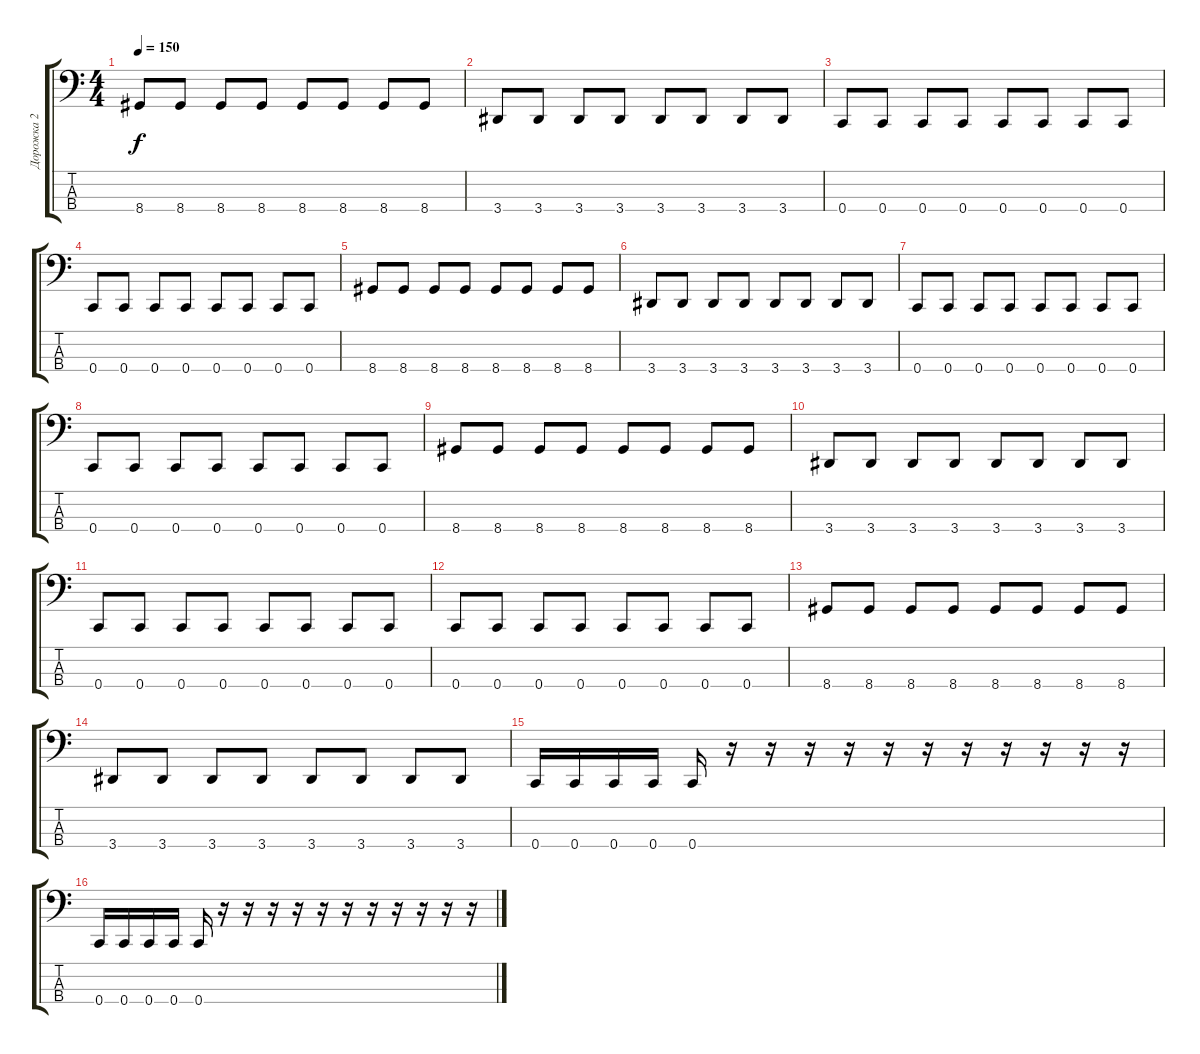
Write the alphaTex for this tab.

\track ("Дорожка 2" "Дорожка 2") {instrument electricbassfinger}
\staff {score tabs}
\tuning (F2 C2 G1 C1) {hide}
\ts (4 4)
\tempo 150
\clef f4
\ks c
8.4.8{dy f} 8.4.8 8.4.8 8.4.8 8.4.8 8.4.8 8.4.8 8.4.8 |
3.4.8 3.4.8 3.4.8 3.4.8 3.4.8 3.4.8 3.4.8 3.4.8 |
0.4.8 0.4.8 0.4.8 0.4.8 0.4.8 0.4.8 0.4.8 0.4.8 |
0.4.8 0.4.8 0.4.8 0.4.8 0.4.8 0.4.8 0.4.8 0.4.8 |
8.4.8 8.4.8 8.4.8 8.4.8 8.4.8 8.4.8 8.4.8 8.4.8 |
3.4.8 3.4.8 3.4.8 3.4.8 3.4.8 3.4.8 3.4.8 3.4.8 |
0.4.8 0.4.8 0.4.8 0.4.8 0.4.8 0.4.8 0.4.8 0.4.8 |
0.4.8 0.4.8 0.4.8 0.4.8 0.4.8 0.4.8 0.4.8 0.4.8 |
8.4.8 8.4.8 8.4.8 8.4.8 8.4.8 8.4.8 8.4.8 8.4.8 |
3.4.8 3.4.8 3.4.8 3.4.8 3.4.8 3.4.8 3.4.8 3.4.8 |
0.4.8 0.4.8 0.4.8 0.4.8 0.4.8 0.4.8 0.4.8 0.4.8 |
0.4.8 0.4.8 0.4.8 0.4.8 0.4.8 0.4.8 0.4.8 0.4.8 |
8.4.8 8.4.8 8.4.8 8.4.8 8.4.8 8.4.8 8.4.8 8.4.8 |
3.4.8 3.4.8 3.4.8 3.4.8 3.4.8 3.4.8 3.4.8 3.4.8 |
0.4.16 0.4.16 0.4.16 0.4.16 0.4.16 r.16 r.16 r.16 r.16 r.16 r.16 r.16 r.16 r.16 r.16 r.16 |
0.4.16 0.4.16 0.4.16 0.4.16 0.4.16 r.16 r.16 r.16 r.16 r.16 r.16 r.16 r.16 r.16 r.16 r.16
